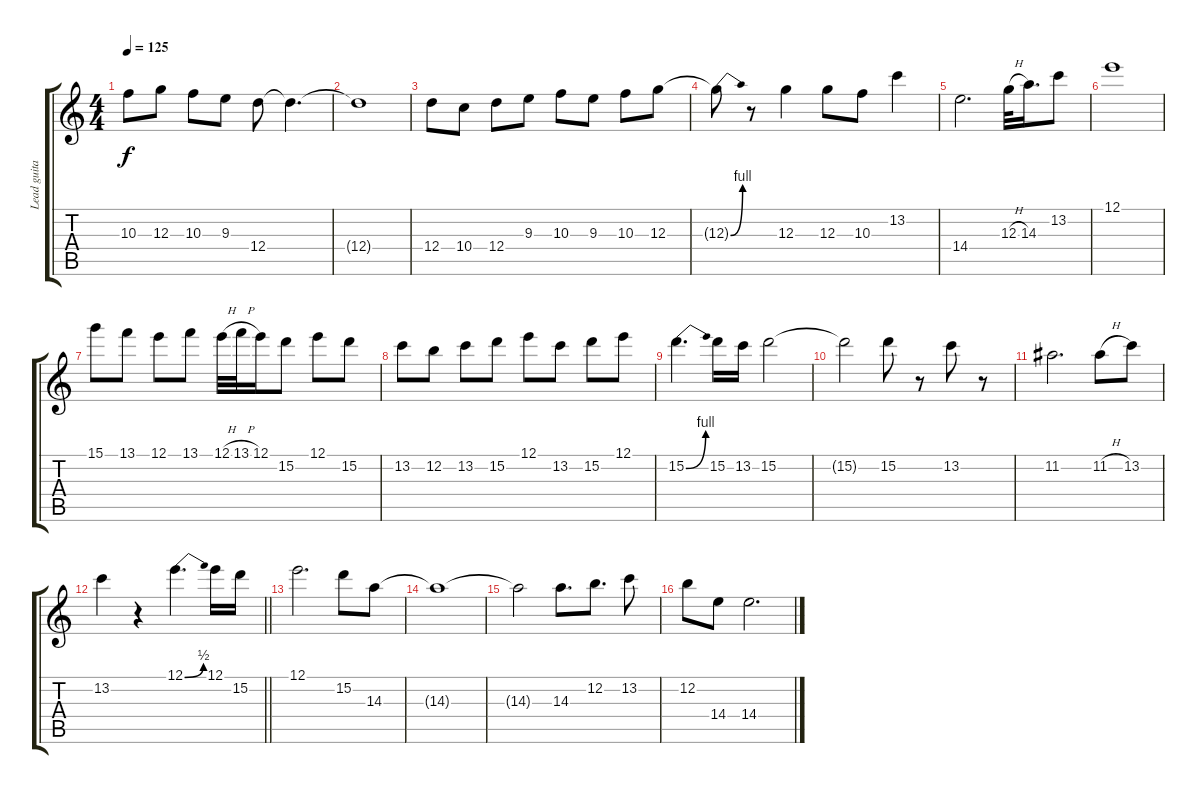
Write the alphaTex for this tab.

\track ("Lead guitar 2" "Lead guita") {instrument overdrivenguitar}
\staff {score tabs}
\tuning (E4 B3 G3 D3 A2 E2) {hide}
\ts (4 4)
\tempo 125
\clef g2
\ks c
10.3.8{dy f} 12.3.8 10.3.8 9.3.8 12.4.8 12.4{t}.4{d} |
12.4{t}.1 |
12.4.8 10.4.8 12.4.8 9.3.8 10.3.8 9.3.8 10.3.8 12.3.8 |
12.3{be (bend 0 0 60 4) t}.8 r.8 12.3.4 12.3.8 10.3.8 13.2.4 |
14.4.2{d} 12.3{h}.32 14.3.16{d} 13.2.8 |
12.1.1 |
15.1.8 13.1.8 12.1.8 13.1.8 12.1{h}.32 13.1{h}.32 12.1.16 15.2.8 12.1.8 15.2.8 |
13.2.8 12.2.8 13.2.8 15.2.8 12.1.8 13.2.8 15.2.8 12.1.8 |
15.2{be (bend 0 0 60 4)}.4{d} 15.2.16 13.2.16 15.2.2 |
15.2{t}.2 15.2.8 r.8 13.2.8 r.8 |
11.2.2{d} 11.2{h}.8 13.2.8 |
\barLineRight lightlight
13.2.4 r.4 12.1{be (bend 0 0 60 2)}.4{d} 12.1.16 15.2.16 |
12.1.2{d} 15.2.8 14.3.8 |
14.3{t}.1 |
14.3{t}.2 14.3.8{d} 12.2.8{d} 13.2.8 |
12.2.8 14.4.8 14.4.2{d}
